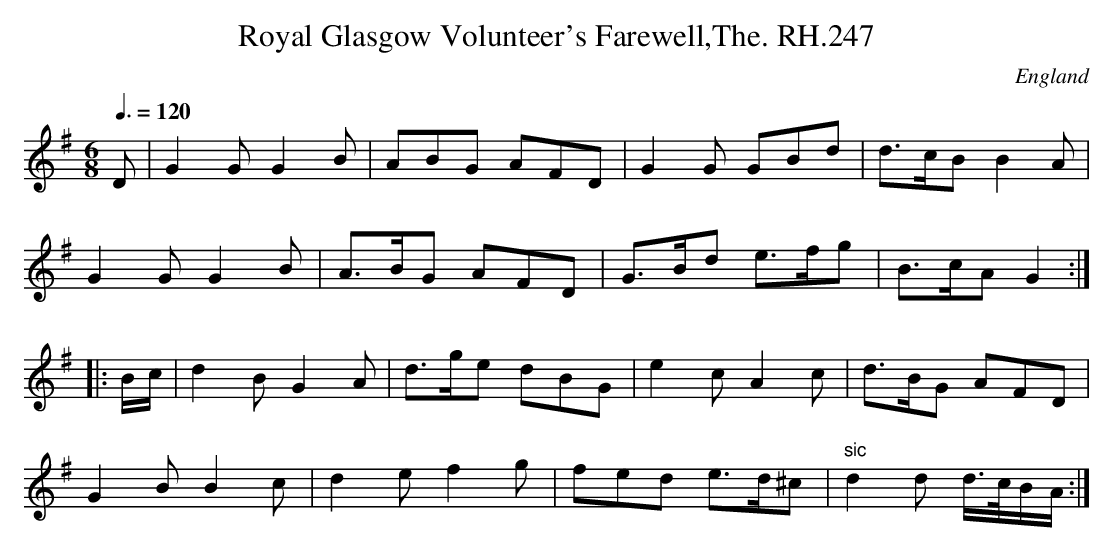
X:1
T:Royal Glasgow Volunteer's Farewell,The. RH.247
L:1/8
M:6/8
O:England
Q:3/8=120
K:G
D|G2G G2B|ABG AFD|G2G GBd|d>cB B2A|!
G2G G2B|A>BG AFD|G>Bd e>fg|B>cA G2:|!
|:B/c/|d2B G2A|d>ge dBG|e2c A2c|d>BG AFD|!
G2B B2c|d2e f2g|fed e>d^c|"sic"d2d d3/4c/4B/A/:|
